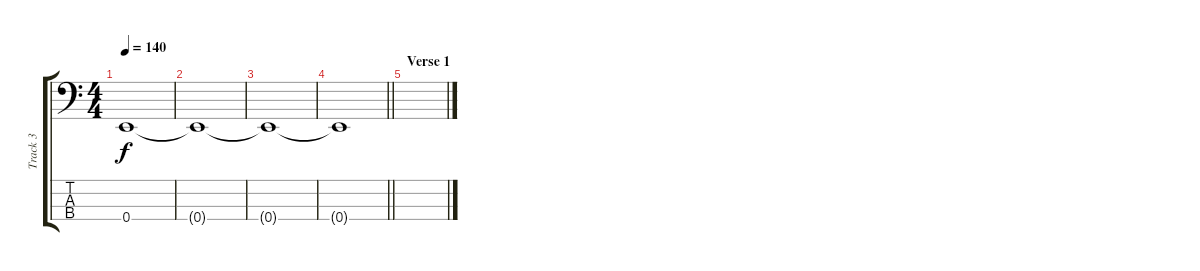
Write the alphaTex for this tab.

\track ("Track 3" "Track 3") {instrument electricbassfinger}
\staff {score tabs}
\tuning (G2 D2 A1 E1) {hide}
\ts (4 4)
\section ("" "")
\tempo 140
\clef f4
\ks c
0.4.1{dy f} |
0.4{t}.1 |
0.4{t}.1 |
\barLineRight lightlight
0.4{t}.1 |
\section ("" "Verse 1")
